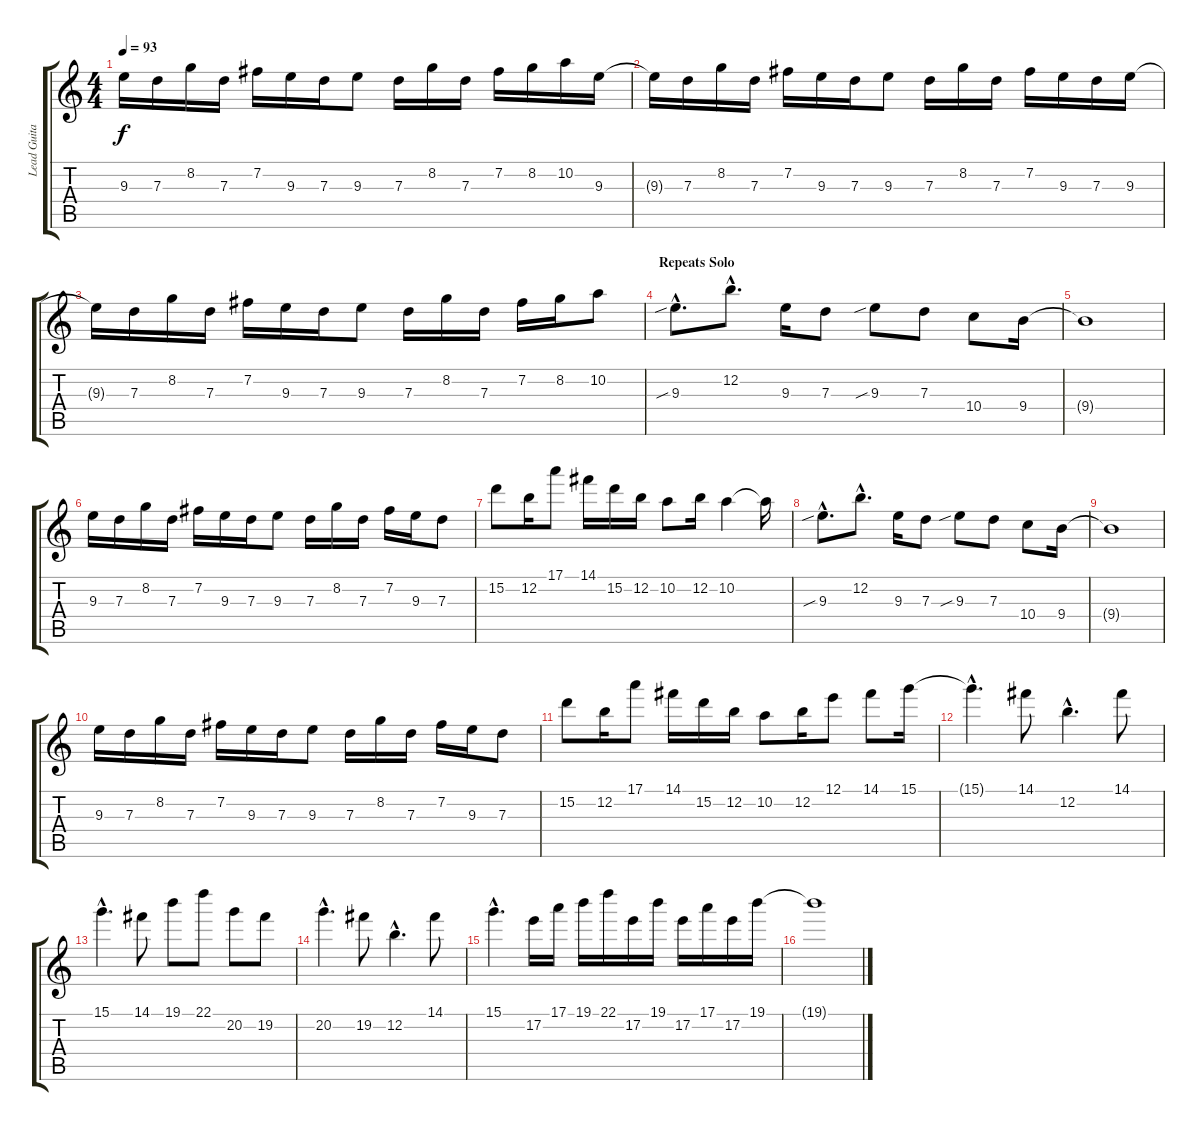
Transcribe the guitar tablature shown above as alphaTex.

\track ("Lead Guitar" "Lead Guita") {instrument distortionguitar}
\staff {score tabs}
\tuning (E4 B3 G3 D3 A2 E2) {hide}
\ts (4 4)
\tempo 93
\clef g2
\ks c
9.3{t}.16{dy f} 7.3.16 8.2.16 7.3.16 7.2.16 9.3.16 7.3.16 9.3.8 7.3.16 8.2.16 7.3.16 7.2.16 8.2.16 10.2.16 9.3.16 |
9.3{t}.16 7.3.16 8.2.16 7.3.16 7.2.16 9.3.16 7.3.16 9.3.8 7.3.16 8.2.16 7.3.16 7.2.16 9.3.16 7.3.16 9.3.16 |
9.3{t}.16 7.3.16 8.2.16 7.3.16 7.2.16 9.3.16 7.3.16 9.3.8 7.3.16 8.2.16 7.3.16 7.2.16 8.2.16 10.2.8 |
\section ("" "Repeats Solo")
9.3{sib hac}.8{d} 12.2{hac}.8{d} 9.3.16 7.3.8 9.3{sib}.8 7.3.8 10.4.8 9.4.16 |
9.4{t}.1 |
9.3.16 7.3.16 8.2.16 7.3.16 7.2.16 9.3.16 7.3.16 9.3.8 7.3.16 8.2.16 7.3.16 7.2.16 9.3.16 7.3.8 |
15.2.8 12.2.16 17.1.8 14.1.16 15.2.16 12.2.16 10.2.8 12.2.16 10.2.4 10.2{t}.16 |
9.3{sib hac}.8{d} 12.2{hac}.8{d} 9.3.16 7.3.8 9.3{sib}.8 7.3.8 10.4.8 9.4.16 |
9.4{t}.1 |
9.3.16 7.3.16 8.2.16 7.3.16 7.2.16 9.3.16 7.3.16 9.3.8 7.3.16 8.2.16 7.3.16 7.2.16 9.3.16 7.3.8 |
15.2.8 12.2.16 17.1.8 14.1.16 15.2.16 12.2.16 10.2.8 12.2.16 12.1.8 14.1.8 15.1.16 |
15.1{hac t}.4{d} 14.1.8 12.2{hac}.4{d} 14.1.8 |
15.1{hac}.4{d} 14.1.8 19.1.8 22.1.8 20.2.8 19.2.8 |
20.2{hac}.4{d} 19.2.8 12.2{hac}.4{d} 14.1.8 |
15.1{hac}.4{d} 17.2.16 17.1.16 19.1.16 22.1.16 17.2.16 19.1.16 17.2.16 17.1.16 17.2.16 19.1.16 |
19.1{t}.1
